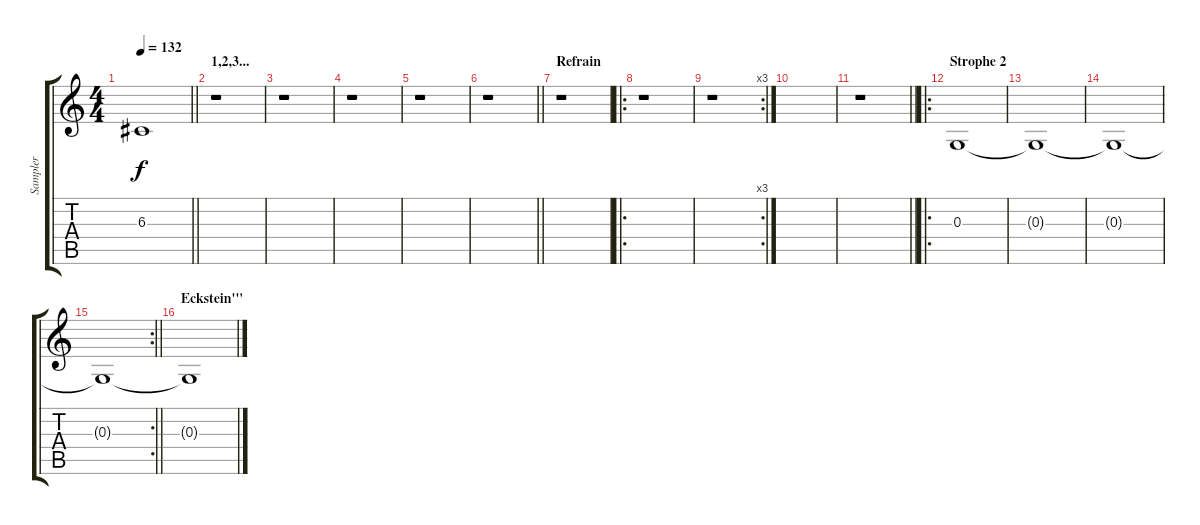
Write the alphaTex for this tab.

\track ("Sampler" "Sampler") {instrument pad8sweep}
\staff {score tabs}
\tuning (E4 B3 G3 D3 A2 E2) {hide}
\ts (4 4)
\tempo 132
\clef g2
\barLineRight lightlight
\ks c
6.3{t}.1{dy f} |
\section ("" "1,2,3...")
r.1 |
r.1 |
r.1 |
r.1 |
\barLineRight lightlight
r.1 |
\section ("" "Refrain")
r.1 |
\ro
r.1 |
\rc 3
r.1 |
|
\barLineRight lightlight
r.1 |
\ro
\section ("" "Strophe 2")
0.3.1 |
0.3{t}.1 |
0.3{t}.1 |
\rc 2
\barLineRight lightlight
0.3{t}.1 |
\section ("" "Eckstein'''")
0.3{t}.1
